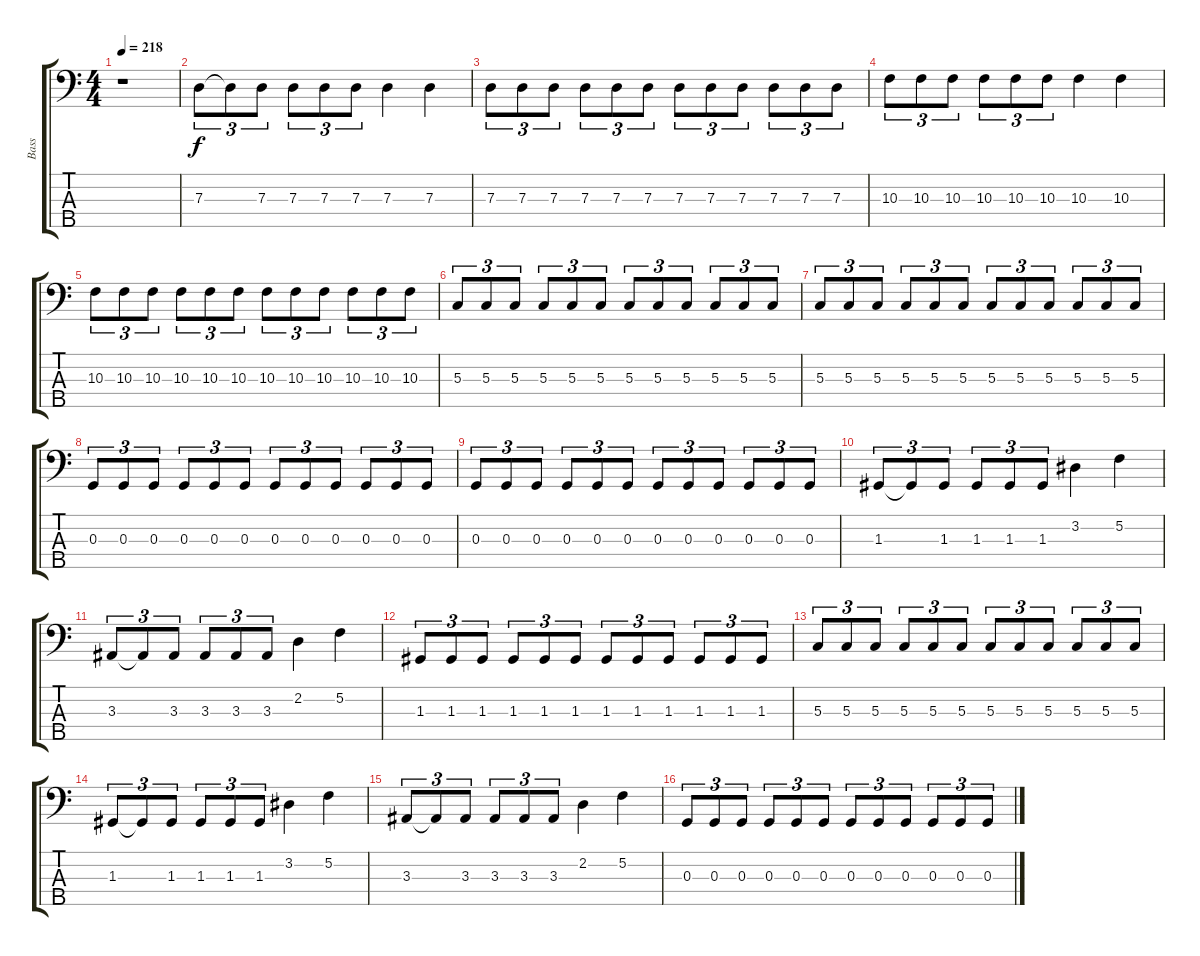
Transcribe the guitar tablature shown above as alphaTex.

\track ("Bass" "Bass") {instrument electricbasspick}
\staff {score tabs}
\tuning (F2 C2 G1 D1 A0) {hide}
\ts (4 4)
\tempo 218
\clef f4
\ks c
r.1{dy f instrument electricbasspick} |
7.3.8{tu (3 2)} 7.3{t}.8{tu (3 2)} 7.3.8{tu (3 2)} 7.3.8{tu (3 2)} 7.3.8{tu (3 2)} 7.3.8{tu (3 2)} 7.3.4 7.3.4 |
7.3.8{tu (3 2)} 7.3.8{tu (3 2)} 7.3.8{tu (3 2)} 7.3.8{tu (3 2)} 7.3.8{tu (3 2)} 7.3.8{tu (3 2)} 7.3.8{tu (3 2)} 7.3.8{tu (3 2)} 7.3.8{tu (3 2)} 7.3.8{tu (3 2)} 7.3.8{tu (3 2)} 7.3.8{tu (3 2)} |
10.3.8{tu (3 2)} 10.3.8{tu (3 2)} 10.3.8{tu (3 2)} 10.3.8{tu (3 2)} 10.3.8{tu (3 2)} 10.3.8{tu (3 2)} 10.3.4 10.3.4 |
10.3.8{tu (3 2)} 10.3.8{tu (3 2)} 10.3.8{tu (3 2)} 10.3.8{tu (3 2)} 10.3.8{tu (3 2)} 10.3.8{tu (3 2)} 10.3.8{tu (3 2)} 10.3.8{tu (3 2)} 10.3.8{tu (3 2)} 10.3.8{tu (3 2)} 10.3.8{tu (3 2)} 10.3.8{tu (3 2)} |
5.3.8{tu (3 2)} 5.3.8{tu (3 2)} 5.3.8{tu (3 2)} 5.3.8{tu (3 2)} 5.3.8{tu (3 2)} 5.3.8{tu (3 2)} 5.3.8{tu (3 2)} 5.3.8{tu (3 2)} 5.3.8{tu (3 2)} 5.3.8{tu (3 2)} 5.3.8{tu (3 2)} 5.3.8{tu (3 2)} |
5.3.8{tu (3 2)} 5.3.8{tu (3 2)} 5.3.8{tu (3 2)} 5.3.8{tu (3 2)} 5.3.8{tu (3 2)} 5.3.8{tu (3 2)} 5.3.8{tu (3 2)} 5.3.8{tu (3 2)} 5.3.8{tu (3 2)} 5.3.8{tu (3 2)} 5.3.8{tu (3 2)} 5.3.8{tu (3 2)} |
0.3.8{tu (3 2)} 0.3.8{tu (3 2)} 0.3.8{tu (3 2)} 0.3.8{tu (3 2)} 0.3.8{tu (3 2)} 0.3.8{tu (3 2)} 0.3.8{tu (3 2)} 0.3.8{tu (3 2)} 0.3.8{tu (3 2)} 0.3.8{tu (3 2)} 0.3.8{tu (3 2)} 0.3.8{tu (3 2)} |
0.3.8{tu (3 2)} 0.3.8{tu (3 2)} 0.3.8{tu (3 2)} 0.3.8{tu (3 2)} 0.3.8{tu (3 2)} 0.3.8{tu (3 2)} 0.3.8{tu (3 2)} 0.3.8{tu (3 2)} 0.3.8{tu (3 2)} 0.3.8{tu (3 2)} 0.3.8{tu (3 2)} 0.3.8{tu (3 2)} |
1.3.8{tu (3 2)} 1.3{t}.8{tu (3 2)} 1.3.8{tu (3 2)} 1.3.8{tu (3 2)} 1.3.8{tu (3 2)} 1.3.8{tu (3 2)} 3.2.4 5.2.4 |
3.3.8{tu (3 2)} 3.3{t}.8{tu (3 2)} 3.3.8{tu (3 2)} 3.3.8{tu (3 2)} 3.3.8{tu (3 2)} 3.3.8{tu (3 2)} 2.2.4 5.2.4 |
1.3.8{tu (3 2)} 1.3.8{tu (3 2)} 1.3.8{tu (3 2)} 1.3.8{tu (3 2)} 1.3.8{tu (3 2)} 1.3.8{tu (3 2)} 1.3.8{tu (3 2)} 1.3.8{tu (3 2)} 1.3.8{tu (3 2)} 1.3.8{tu (3 2)} 1.3.8{tu (3 2)} 1.3.8{tu (3 2)} |
5.3.8{tu (3 2)} 5.3.8{tu (3 2)} 5.3.8{tu (3 2)} 5.3.8{tu (3 2)} 5.3.8{tu (3 2)} 5.3.8{tu (3 2)} 5.3.8{tu (3 2)} 5.3.8{tu (3 2)} 5.3.8{tu (3 2)} 5.3.8{tu (3 2)} 5.3.8{tu (3 2)} 5.3.8{tu (3 2)} |
1.3.8{tu (3 2)} 1.3{t}.8{tu (3 2)} 1.3.8{tu (3 2)} 1.3.8{tu (3 2)} 1.3.8{tu (3 2)} 1.3.8{tu (3 2)} 3.2.4 5.2.4 |
3.3.8{tu (3 2)} 3.3{t}.8{tu (3 2)} 3.3.8{tu (3 2)} 3.3.8{tu (3 2)} 3.3.8{tu (3 2)} 3.3.8{tu (3 2)} 2.2.4 5.2.4 |
0.3.8{tu (3 2)} 0.3.8{tu (3 2)} 0.3.8{tu (3 2)} 0.3.8{tu (3 2)} 0.3.8{tu (3 2)} 0.3.8{tu (3 2)} 0.3.8{tu (3 2)} 0.3.8{tu (3 2)} 0.3.8{tu (3 2)} 0.3.8{tu (3 2)} 0.3.8{tu (3 2)} 0.3.8{tu (3 2)}
